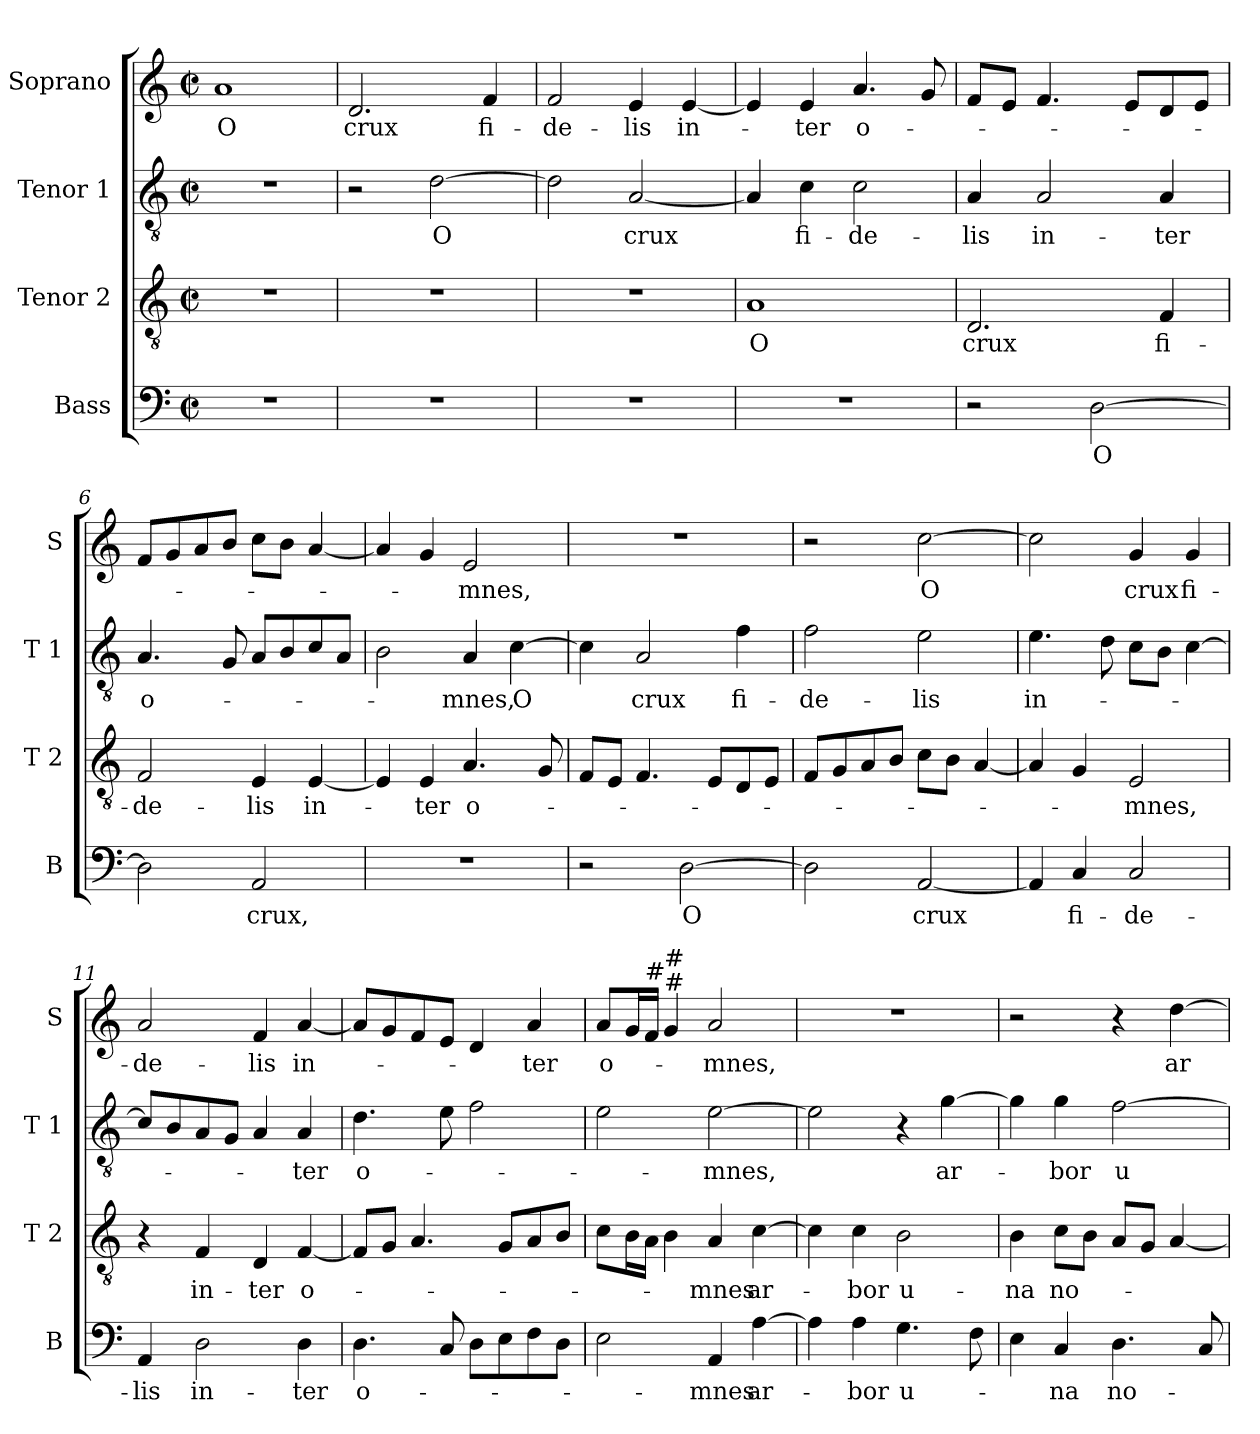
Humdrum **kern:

**kern	**text	**kern	**text	**kern	**text	**kern	**text
*part4	*part4	*part3	*part3	*part2	*part2	*part1	*part1
*staff4	*staff4	*staff3	*staff3	*staff2	*staff2	*staff1	*staff1
*I"Bass	*	*I"Tenor 2	*	*I"Tenor 1	*	*I"Soprano	*
*I'B	*	*I'T 2	*	*I'T 1	*	*I'S	*
*clefF4	*	*clefGv2	*	*clefGv2	*	*clefG2	*
*k[]	*	*k[]	*	*k[]	*	*k[]	*
*C:	*	*C:	*	*C:	*	*C:	*
*M2/2	*	*M2/2	*	*M2/2	*	*M2/2	*
*met(c|)	*	*met(c|)	*	*met(c|)	*	*met(c|)	*
=1	=1	=1	=1	=1	=1	=1	=1
!	!	!	!	!	!	!	!LO:LY:b
1r	.	1r	.	1r	.	1a	O
=2	=2	=2	=2	=2	=2	=2	=2
!	!	!	!	!	!	!	!LO:LY:b
1r	.	1r	.	2r	.	2.d/	crux
!	!	!	!	!	!LO:LY:b	!	!
.	.	.	.	[2d\	O	.	.
!	!	!	!	!	!	!	!LO:LY:b
.	.	.	.	.	.	4f/	fi-
=3	=3	=3	=3	=3	=3	=3	=3
!	!	!	!	!	!	!	!LO:LY:b
1r	.	1r	.	2d\]	.	2f/	-de-
!	!	!	!	!	!LO:LY:b	!	!LO:LY:b
.	.	.	.	[2A/	crux	4e/	-lis
!	!	!	!	!	!	!	!LO:LY:b
.	.	.	.	.	.	[4e/	in-
=4	=4	=4	=4	=4	=4	=4	=4
!	!	!	!LO:LY:b	!	!	!	!
1r	.	1A	O	4A/]	.	4e/]	.
!	!	!	!	!	!LO:LY:b	!	!LO:LY:b
.	.	.	.	4c\	fi-	4e/	-ter
!	!	!	!	!	!LO:LY:b	!	!LO:LY:b
.	.	.	.	2c\	-de-	4.a/	o-
.	.	.	.	.	.	8g/	.
=5	=5	=5	=5	=5	=5	=5	=5
!	!	!	!LO:LY:b	!	!LO:LY:b	!	!
2r	.	2.D/	crux	4A/	-lis	8f/L	.
.	.	.	.	.	.	8e/J	.
!	!	!	!	!	!LO:LY:b	!	!
.	.	.	.	2A/	in-	4.f/	.
!	!LO:LY:b	!	!	!	!	!	!
[2D\	O	.	.	.	.	.	.
.	.	.	.	.	.	8e/L	.
!	!	!	!LO:LY:b	!	!LO:LY:b	!	!
.	.	4F/	fi-	4A/	-ter	8d/	.
.	.	.	.	.	.	8e/J	.
!!LO:LB:g=z
=6	=6	=6	=6	=6	=6	=6	=6
!	!	!	!LO:LY:b	!	!LO:LY:b	!	!
2D\]	.	2F/	-de-	4.A/	o-	8f/L	.
.	.	.	.	.	.	8g/	.
.	.	.	.	.	.	8a/	.
.	.	.	.	8G/	.	8b/J	.
!	!LO:LY:b	!	!LO:LY:b	!	!	!	!
2AA/	crux,	4E/	-lis	8A/L	.	8cc\L	.
.	.	.	.	8B/	.	8b\J	.
!	!	!	!LO:LY:b	!	!	!	!
.	.	[4E/	in-	8c/	.	[4a/	.
.	.	.	.	8A/J	.	.	.
=7	=7	=7	=7	=7	=7	=7	=7
1r	.	4E/]	.	2B\	.	4a/]	.
!	!	!	!LO:LY:b	!	!	!	!
.	.	4E/	-ter	.	.	4g/	.
!	!	!	!LO:LY:b	!	!LO:LY:b	!	!LO:LY:b
.	.	4.A/	o-	4A/	-mnes,	2e/	-mnes,
!	!	!	!	!	!LO:LY:b	!	!
.	.	.	.	[4c\	O	.	.
.	.	8G/	.	.	.	.	.
=8	=8	=8	=8	=8	=8	=8	=8
2r	.	8F/L	.	4c\]	.	1r	.
.	.	8E/J	.	.	.	.	.
!	!	!	!	!	!LO:LY:b	!	!
.	.	4.F/	.	2A/	crux	.	.
!	!LO:LY:b	!	!	!	!	!	!
[2D\	O	.	.	.	.	.	.
.	.	8E/L	.	.	.	.	.
!	!	!	!	!	!LO:LY:b	!	!
.	.	8D/	.	4f\	fi-	.	.
.	.	8E/J	.	.	.	.	.
=9	=9	=9	=9	=9	=9	=9	=9
!	!	!	!	!	!LO:LY:b	!	!
2D\]	.	8F/L	.	2f\	-de-	2r	.
.	.	8G/	.	.	.	.	.
.	.	8A/	.	.	.	.	.
.	.	8B/J	.	.	.	.	.
!	!LO:LY:b	!	!	!	!LO:LY:b	!	!LO:LY:b
[2AA/	crux	8c\L	.	2e\	-lis	[2cc\	O
.	.	8B\J	.	.	.	.	.
.	.	[4A/	.	.	.	.	.
=10	=10	=10	=10	=10	=10	=10	=10
!	!	!	!	!	!LO:LY:b	!	!
4AA/]	.	4A/]	.	4.e\	in-	2cc\]	.
!	!LO:LY:b	!	!	!	!	!	!
4C/	fi-	4G/	.	.	.	.	.
.	.	.	.	8d\	.	.	.
!	!LO:LY:b	!	!LO:LY:b	!	!	!	!LO:LY:b
2C/	-de-	2E/	-mnes,	8c\L	.	4g/	crux
.	.	.	.	8B\J	.	.	.
!	!	!	!	!	!	!	!LO:LY:b
.	.	.	.	[4c\	.	4g/	fi-
!!LO:LB:g=z
=11	=11	=11	=11	=11	=11	=11	=11
!	!LO:LY:b	!	!	!	!	!	!LO:LY:b
4AA/	-lis	4r	.	8c/L]	.	2a/	-de-
.	.	.	.	8B/	.	.	.
!	!LO:LY:b	!	!LO:LY:b	!	!	!	!
2D\	in-	4F/	in-	8A/	.	.	.
.	.	.	.	8G/J	.	.	.
!	!	!	!LO:LY:b	!	!	!	!LO:LY:b
.	.	4D/	-ter	4A/	.	4f/	-lis
!	!LO:LY:b	!	!LO:LY:b	!	!LO:LY:b	!	!LO:LY:b
4D\	-ter	[4F/	o-	4A/	-ter	[4a/	in-
=12	=12	=12	=12	=12	=12	=12	=12
!	!LO:LY:b	!	!	!	!LO:LY:b	!	!
4.D\	o-	8F/L]	.	4.d\	o-	8a/L]	.
.	.	8G/J	.	.	.	8g/	.
.	.	4.A/	.	.	.	8f/	.
8C/	.	.	.	8e\	.	8e/J	.
8D\L	.	.	.	2f\	.	4d/	.
8E\	.	8G/L	.	.	.	.	.
!	!	!	!	!	!	!	!LO:LY:b
8F\	.	8A/	.	.	.	4a/	-ter
8D\J	.	8B/J	.	.	.	.	.
=13	=13	=13	=13	=13	=13	=13	=13
!	!	!	!	!	!	!	!LO:LY:b
2E\	.	8c\L	.	2e\	.	8a/L	o-
.	.	16B\L	.	.	.	16g/L	.
!	!	!	!	!	!	!LO:TX:a:t=#	!
.	.	16A\JJ	.	.	.	16f/JJ	.
!	!	!	!	!	!	!LO:TX:a:t=#	!
!	!	!	!	!	!	!LO:TX:a:t=#	!
.	.	4B\	.	.	.	4g/	.
!	!LO:LY:b	!	!LO:LY:b	!	!LO:LY:b	!	!LO:LY:b
4AA/	-mnes	4A/	-mnes	[2e\	-mnes,	2a/	-mnes,
!	!LO:LY:b	!	!LO:LY:b	!	!	!	!
[4A\	ar-	[4c\	ar-	.	.	.	.
=14	=14	=14	=14	=14	=14	=14	=14
4A\]	.	4c\]	.	2e\]	.	1r	.
!	!LO:LY:b	!	!LO:LY:b	!	!	!	!
4A\	-bor	4c\	-bor	.	.	.	.
!	!LO:LY:b	!	!LO:LY:b	!	!	!	!
4.G\	u-	2B\	u-	4r	.	.	.
!	!	!	!	!	!LO:LY:b	!	!
.	.	.	.	[4g\	ar-	.	.
8F\	.	.	.	.	.	.	.
=15	=15	=15	=15	=15	=15	=15	=15
!	!	!	!LO:LY:b	!	!	!	!
4E\	.	4B\	-na	4g\]	.	2r	.
!	!LO:LY:b	!	!LO:LY:b	!	!LO:LY:b	!	!
4C/	-na	8c\L	no-	4g\	-bor	.	.
.	.	8B\J	.	.	.	.	.
!	!LO:LY:b	!	!	!	!LO:LY:b	!	!
4.D\	no-	8A/L	.	[2f\	u-	4r	.
.	.	8G/J	.	.	.	.	.
!	!	!	!	!	!	!	!LO:LY:b
.	.	[4A/	.	.	.	[4dd\	ar-
8C/	.	.	.	.	.	.	.
=	=	=	=	=	=	=	=
*-	*-	*-	*-	*-	*-	*-	*-
